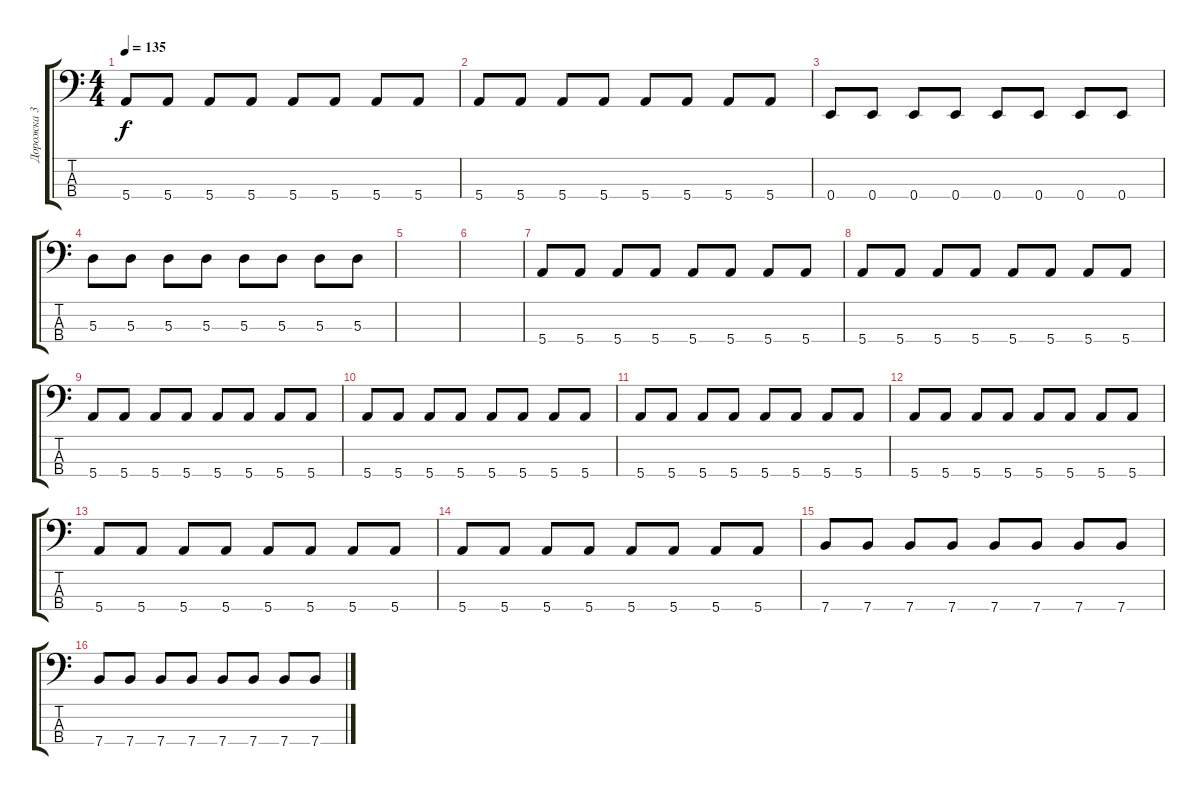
\track ("Дорожка 3" "Дорожка 3") {instrument electricbassfinger}
\staff {score tabs}
\tuning (G2 D2 A1 E1) {hide}
\ts (4 4)
\tempo 135
\clef f4
\ks c
5.4.8{dy f} 5.4.8 5.4.8 5.4.8 5.4.8 5.4.8 5.4.8 5.4.8 |
5.4.8 5.4.8 5.4.8 5.4.8 5.4.8 5.4.8 5.4.8 5.4.8 |
0.4.8 0.4.8 0.4.8 0.4.8 0.4.8 0.4.8 0.4.8 0.4.8 |
5.3.8 5.3.8 5.3.8 5.3.8 5.3.8 5.3.8 5.3.8 5.3.8 |
|
|
5.4.8 5.4.8 5.4.8 5.4.8 5.4.8 5.4.8 5.4.8 5.4.8 |
5.4.8 5.4.8 5.4.8 5.4.8 5.4.8 5.4.8 5.4.8 5.4.8 |
5.4.8 5.4.8 5.4.8 5.4.8 5.4.8 5.4.8 5.4.8 5.4.8 |
5.4.8 5.4.8 5.4.8 5.4.8 5.4.8 5.4.8 5.4.8 5.4.8 |
5.4.8 5.4.8 5.4.8 5.4.8 5.4.8 5.4.8 5.4.8 5.4.8 |
5.4.8 5.4.8 5.4.8 5.4.8 5.4.8 5.4.8 5.4.8 5.4.8 |
5.4.8 5.4.8 5.4.8 5.4.8 5.4.8 5.4.8 5.4.8 5.4.8 |
5.4.8 5.4.8 5.4.8 5.4.8 5.4.8 5.4.8 5.4.8 5.4.8 |
7.4.8 7.4.8 7.4.8 7.4.8 7.4.8 7.4.8 7.4.8 7.4.8 |
7.4.8 7.4.8 7.4.8 7.4.8 7.4.8 7.4.8 7.4.8 7.4.8
